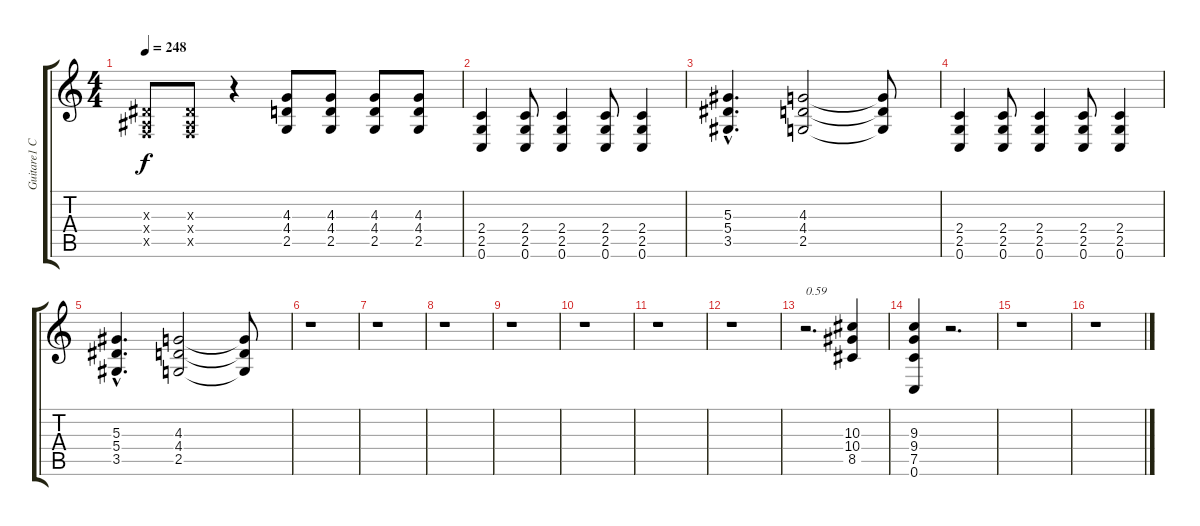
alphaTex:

\track ("Guitare1 C" "Guitare1 C") {instrument overdrivenguitar}
\staff {score tabs}
\tuning (C4 G3 Eb3 Bb2 F2 C2) {hide}
\ts (4 4)
\tempo 248
\clef g2
\ks c
(0.3{x} 0.4{x} 0.5{x}).8{dy f} (0.3{x} 0.4{x} 0.5{x}).8 r.4 (4.3 4.4 2.5).8 (4.3 4.4 2.5).8 (4.3 4.4 2.5).8 (4.3 4.4 2.5).8 |
(2.4 2.5 0.6).4 (2.4 2.5 0.6).8 (2.4 2.5 0.6).4 (2.4 2.5 0.6).8 (2.4 2.5 0.6).4 |
(5.3{hac} 5.4{hac} 3.5{hac}).4{d} (4.3 4.4 2.5).2 (4.3{t} 4.4{t} 2.5{t}).8 |
(2.4 2.5 0.6).4 (2.4 2.5 0.6).8 (2.4 2.5 0.6).4 (2.4 2.5 0.6).8 (2.4 2.5 0.6).4 |
(5.3{hac} 5.4{hac} 3.5{hac}).4{d} (4.3 4.4 2.5).2 (4.3{t} 4.4{t} 2.5{t}).8 |
r.1 |
r.1 |
r.1 |
r.1 |
r.1 |
r.1 |
r.1 |
r.2{d txt "0.59"} (10.3 10.4 8.5).4 |
(9.3 9.4 7.5 0.6).4 r.2{d} |
r.1 |
r.1
